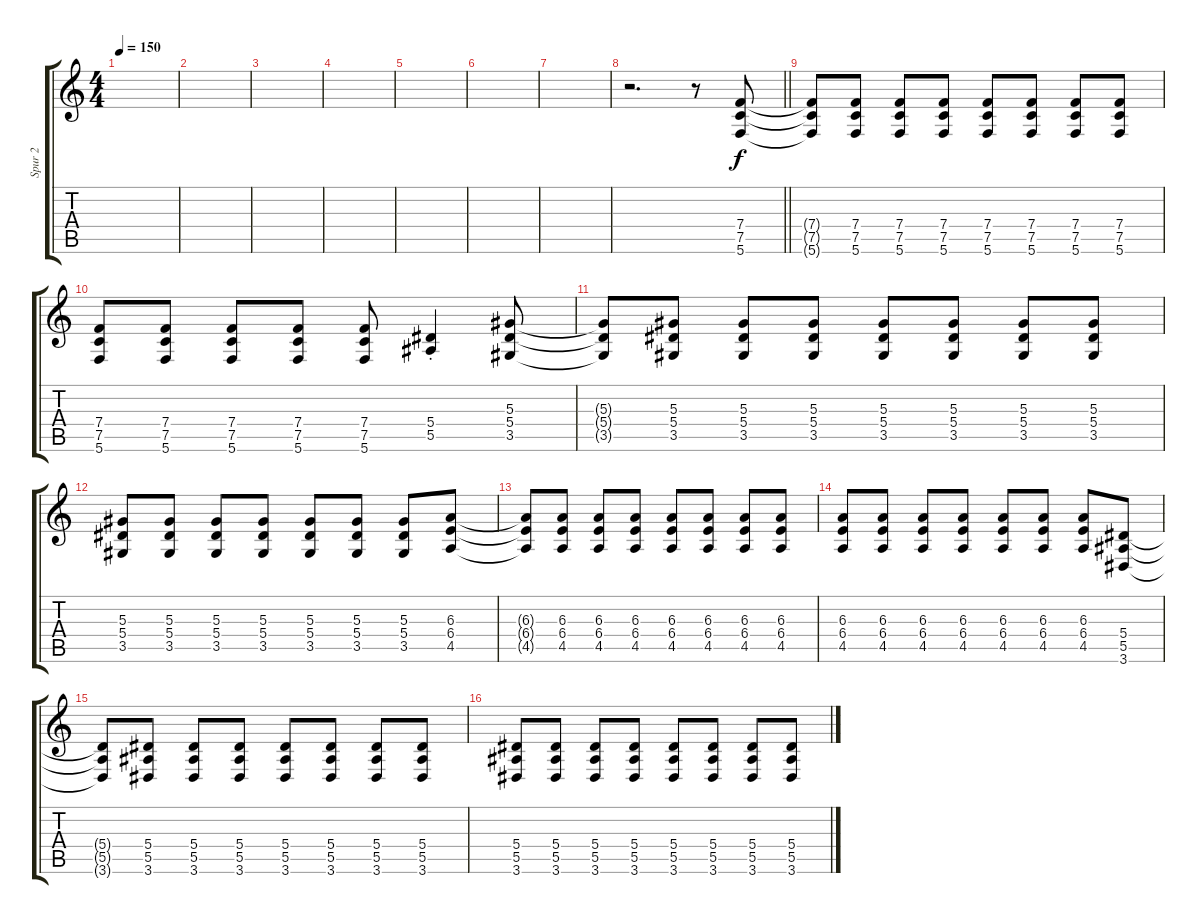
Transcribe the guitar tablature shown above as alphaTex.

\track ("Spur 2" "Spur 2") {instrument distortionguitar}
\staff {score tabs}
\tuning (C4 G3 Eb3 Bb2 F2 C2) {hide}
\ts (4 4)
\tempo 150
\clef g2
\ks c
|
|
|
|
|
|
|
\barLineRight lightlight
r.2{d} r.8 (7.4 7.5 5.6).8 |
(7.4{t} 7.5{t} 5.6{t}).8 (7.4 7.5 5.6).8 (7.4 7.5 5.6).8 (7.4 7.5 5.6).8 (7.4 7.5 5.6).8 (7.4 7.5 5.6).8 (7.4 7.5 5.6).8 (7.4 7.5 5.6).8 |
(7.4 7.5 5.6).8 (7.4 7.5 5.6).8 (7.4 7.5 5.6).8 (7.4 7.5 5.6).8 (7.4 7.5 5.6).8 (5.4{st} 5.5{st}).4 (5.3 5.4 3.5).8 |
(5.3{t} 5.4{t} 3.5{t}).8 (5.3 5.4 3.5).8 (5.3 5.4 3.5).8 (5.3 5.4 3.5).8 (5.3 5.4 3.5).8 (5.3 5.4 3.5).8 (5.3 5.4 3.5).8 (5.3 5.4 3.5).8 |
(5.3 5.4 3.5).8 (5.3 5.4 3.5).8 (5.3 5.4 3.5).8 (5.3 5.4 3.5).8 (5.3 5.4 3.5).8 (5.3 5.4 3.5).8 (5.3 5.4 3.5).8 (6.3 6.4 4.5).8 |
(6.3{t} 6.4{t} 4.5{t}).8 (6.3 6.4 4.5).8 (6.3 6.4 4.5).8 (6.3 6.4 4.5).8 (6.3 6.4 4.5).8 (6.3 6.4 4.5).8 (6.3 6.4 4.5).8 (6.3 6.4 4.5).8 |
(6.3 6.4 4.5).8 (6.3 6.4 4.5).8 (6.3 6.4 4.5).8 (6.3 6.4 4.5).8 (6.3 6.4 4.5).8 (6.3 6.4 4.5).8 (6.3 6.4 4.5).8 (5.4 5.5 3.6).8 |
(5.4{t} 5.5{t} 3.6{t}).8 (5.4 5.5 3.6).8 (5.4 5.5 3.6).8 (5.4 5.5 3.6).8 (5.4 5.5 3.6).8 (5.4 5.5 3.6).8 (5.4 5.5 3.6).8 (5.4 5.5 3.6).8 |
(5.4 5.5 3.6).8 (5.4 5.5 3.6).8 (5.4 5.5 3.6).8 (5.4 5.5 3.6).8 (5.4 5.5 3.6).8 (5.4 5.5 3.6).8 (5.4 5.5 3.6).8 (5.4 5.5 3.6).8
